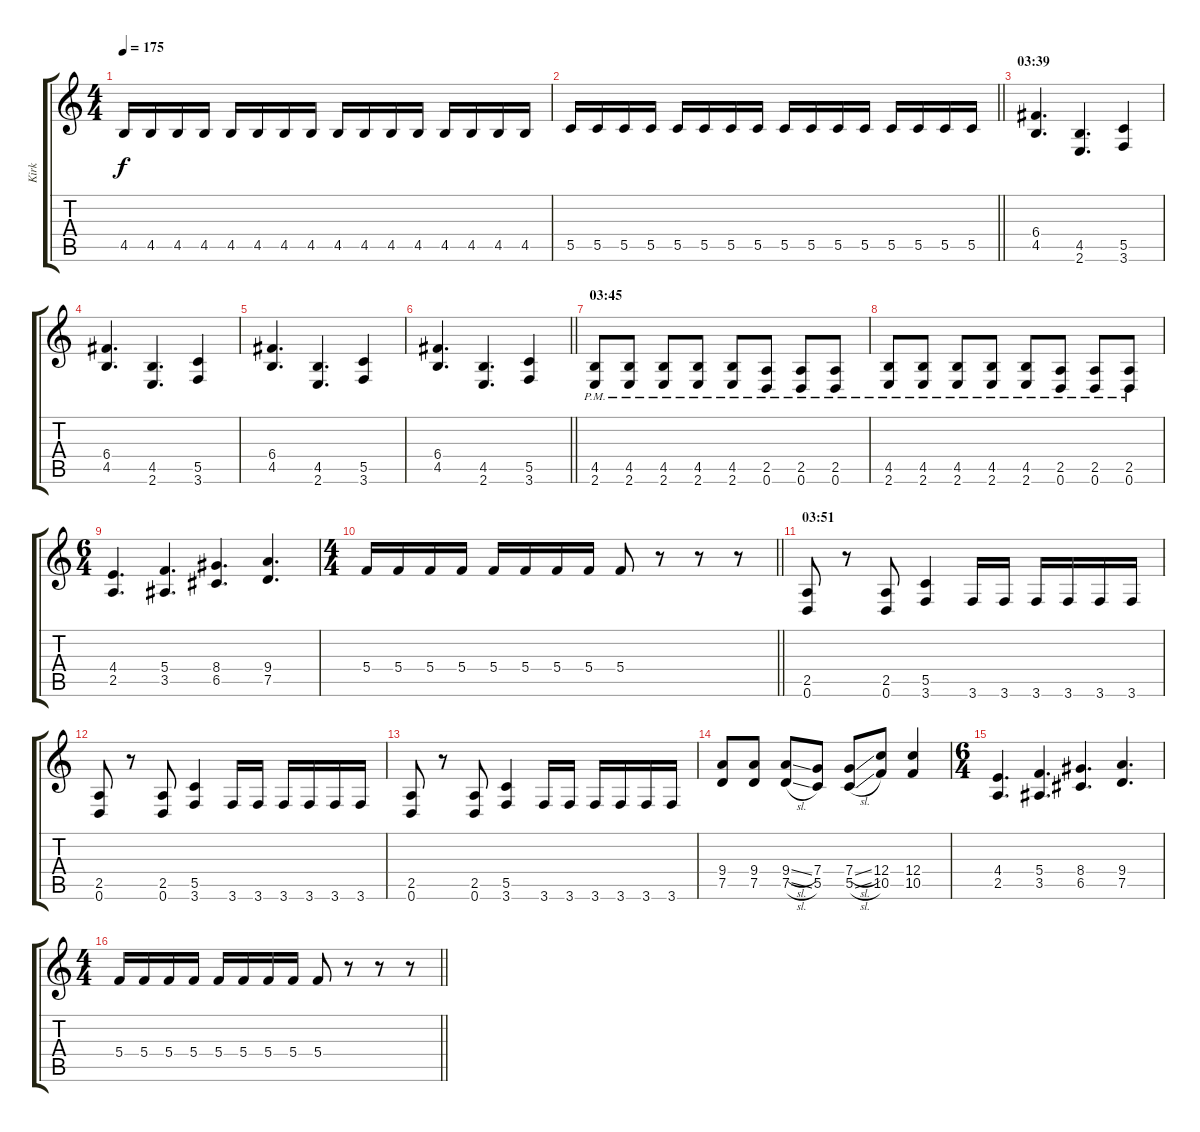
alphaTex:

\track ("Kirk" "Kirk") {instrument distortionguitar}
\staff {score tabs}
\tuning (D4 A3 F3 C3 G2 D2) {hide}
\ts (4 4)
\tempo 175
\clef g2
\ks c
4.5.16{dy f} 4.5.16 4.5.16 4.5.16 4.5.16 4.5.16 4.5.16 4.5.16 4.5.16 4.5.16 4.5.16 4.5.16 4.5.16 4.5.16 4.5.16 4.5.16 |
\barLineRight lightlight
5.5.16 5.5.16 5.5.16 5.5.16 5.5.16 5.5.16 5.5.16 5.5.16 5.5.16 5.5.16 5.5.16 5.5.16 5.5.16 5.5.16 5.5.16 5.5.16 |
\section ("" "03:39")
(6.4 4.5).4{d} (4.5 2.6).4{d} (5.5 3.6).4 |
(6.4 4.5).4{d} (4.5 2.6).4{d} (5.5 3.6).4 |
(6.4 4.5).4{d} (4.5 2.6).4{d} (5.5 3.6).4 |
\barLineRight lightlight
(6.4 4.5).4{d} (4.5 2.6).4{d} (5.5 3.6).4 |
\section ("" "03:45")
(4.5{pm} 2.6{pm}).8 (4.5{pm} 2.6{pm}).8 (4.5{pm} 2.6{pm}).8 (4.5{pm} 2.6{pm}).8 (4.5{pm} 2.6{pm}).8 (2.5{pm} 0.6{pm}).8 (2.5{pm} 0.6{pm}).8 (2.5{pm} 0.6{pm}).8 |
(4.5{pm} 2.6{pm}).8 (4.5{pm} 2.6{pm}).8 (4.5{pm} 2.6{pm}).8 (4.5{pm} 2.6{pm}).8 (4.5{pm} 2.6{pm}).8 (2.5{pm} 0.6{pm}).8 (2.5{pm} 0.6{pm}).8 (2.5{pm} 0.6{pm}).8 |
\ts (6 4)
(4.4 2.5).4{d} (5.4 3.5).4{d} (8.4 6.5).4{d} (9.4 7.5).4{d} |
\ts (4 4)
\barLineRight lightlight
5.4.16 5.4.16 5.4.16 5.4.16 5.4.16 5.4.16 5.4.16 5.4.16 5.4.8 r.8 r.8 r.8 |
\section ("" "03:51")
(2.5 0.6).8 r.8 (2.5 0.6).8 (5.5 3.6).4 3.6.16 3.6.16 3.6.16 3.6.16 3.6.16 3.6.16 |
(2.5 0.6).8 r.8 (2.5 0.6).8 (5.5 3.6).4 3.6.16 3.6.16 3.6.16 3.6.16 3.6.16 3.6.16 |
(2.5 0.6).8 r.8 (2.5 0.6).8 (5.5 3.6).4 3.6.16 3.6.16 3.6.16 3.6.16 3.6.16 3.6.16 |
(9.4 7.5).8 (9.4 7.5).8 (9.4{sl} 7.5{sl}).8 (7.4 5.5).8 (7.4{sl} 5.5{sl}).8 (12.4 10.5).8 (12.4 10.5).4 |
\ts (6 4)
(4.4 2.5).4{d} (5.4 3.5).4{d} (8.4 6.5).4{d} (9.4 7.5).4{d} |
\ts (4 4)
\barLineRight lightlight
5.4.16 5.4.16 5.4.16 5.4.16 5.4.16 5.4.16 5.4.16 5.4.16 5.4.8 r.8 r.8 r.8
